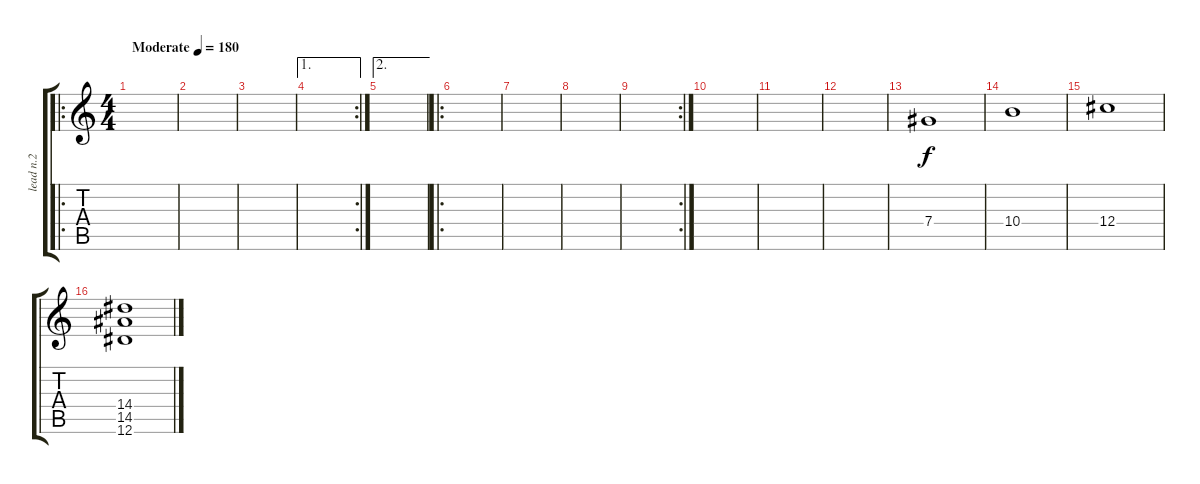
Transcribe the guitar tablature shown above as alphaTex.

\track ("lead n.2" "lead n.2") {instrument distortionguitar}
\staff {score tabs}
\tuning (Eb4 Bb3 Gb3 Db3 Ab2 Eb2) {hide}
\ro
\ts (4 4)
\tempo (180 "Moderate")
\clef g2
\ks c
|
|
|
\ae 1
\rc 2
|
\ae 2
|
\ro
|
|
|
\rc 2
|
|
|
|
7.4.1 |
10.4.1 |
12.4.1 |
(14.4 14.5 12.6).1
